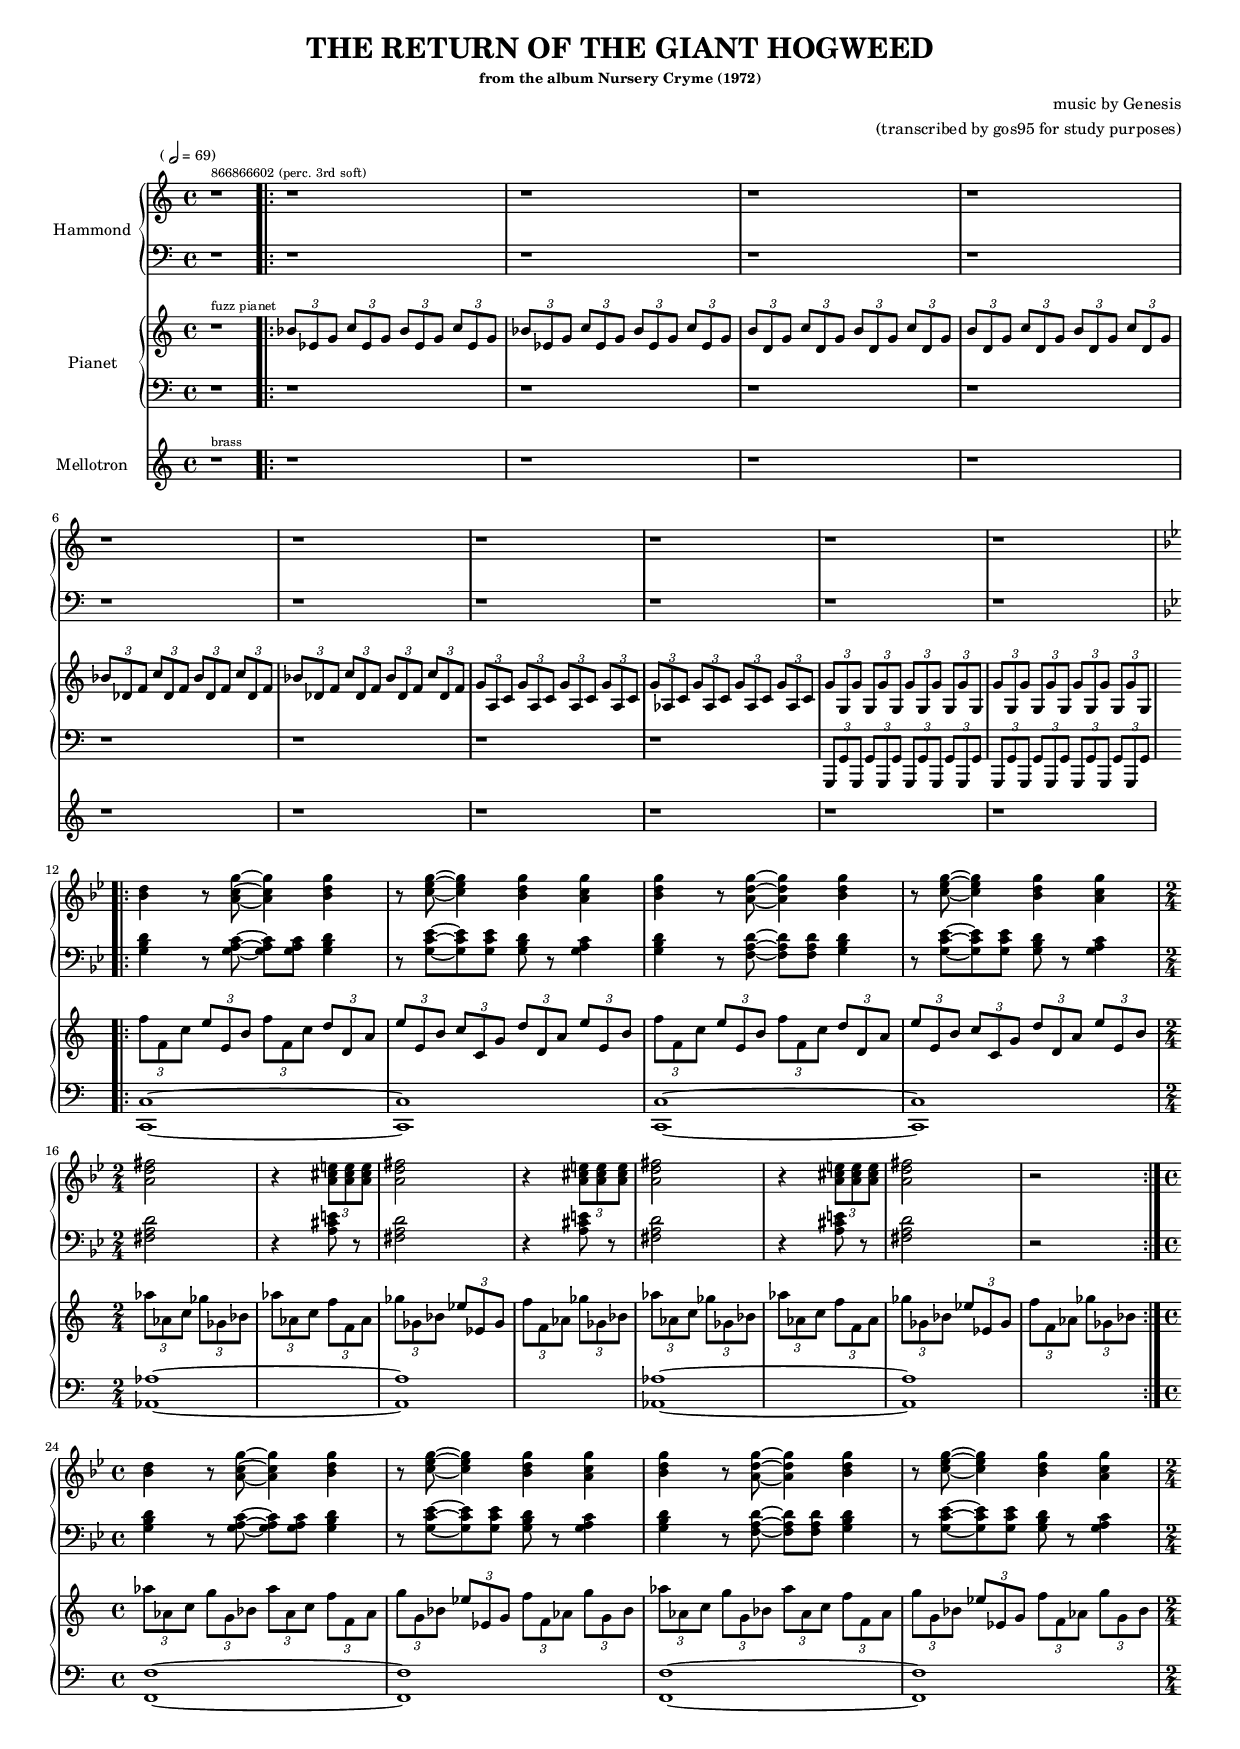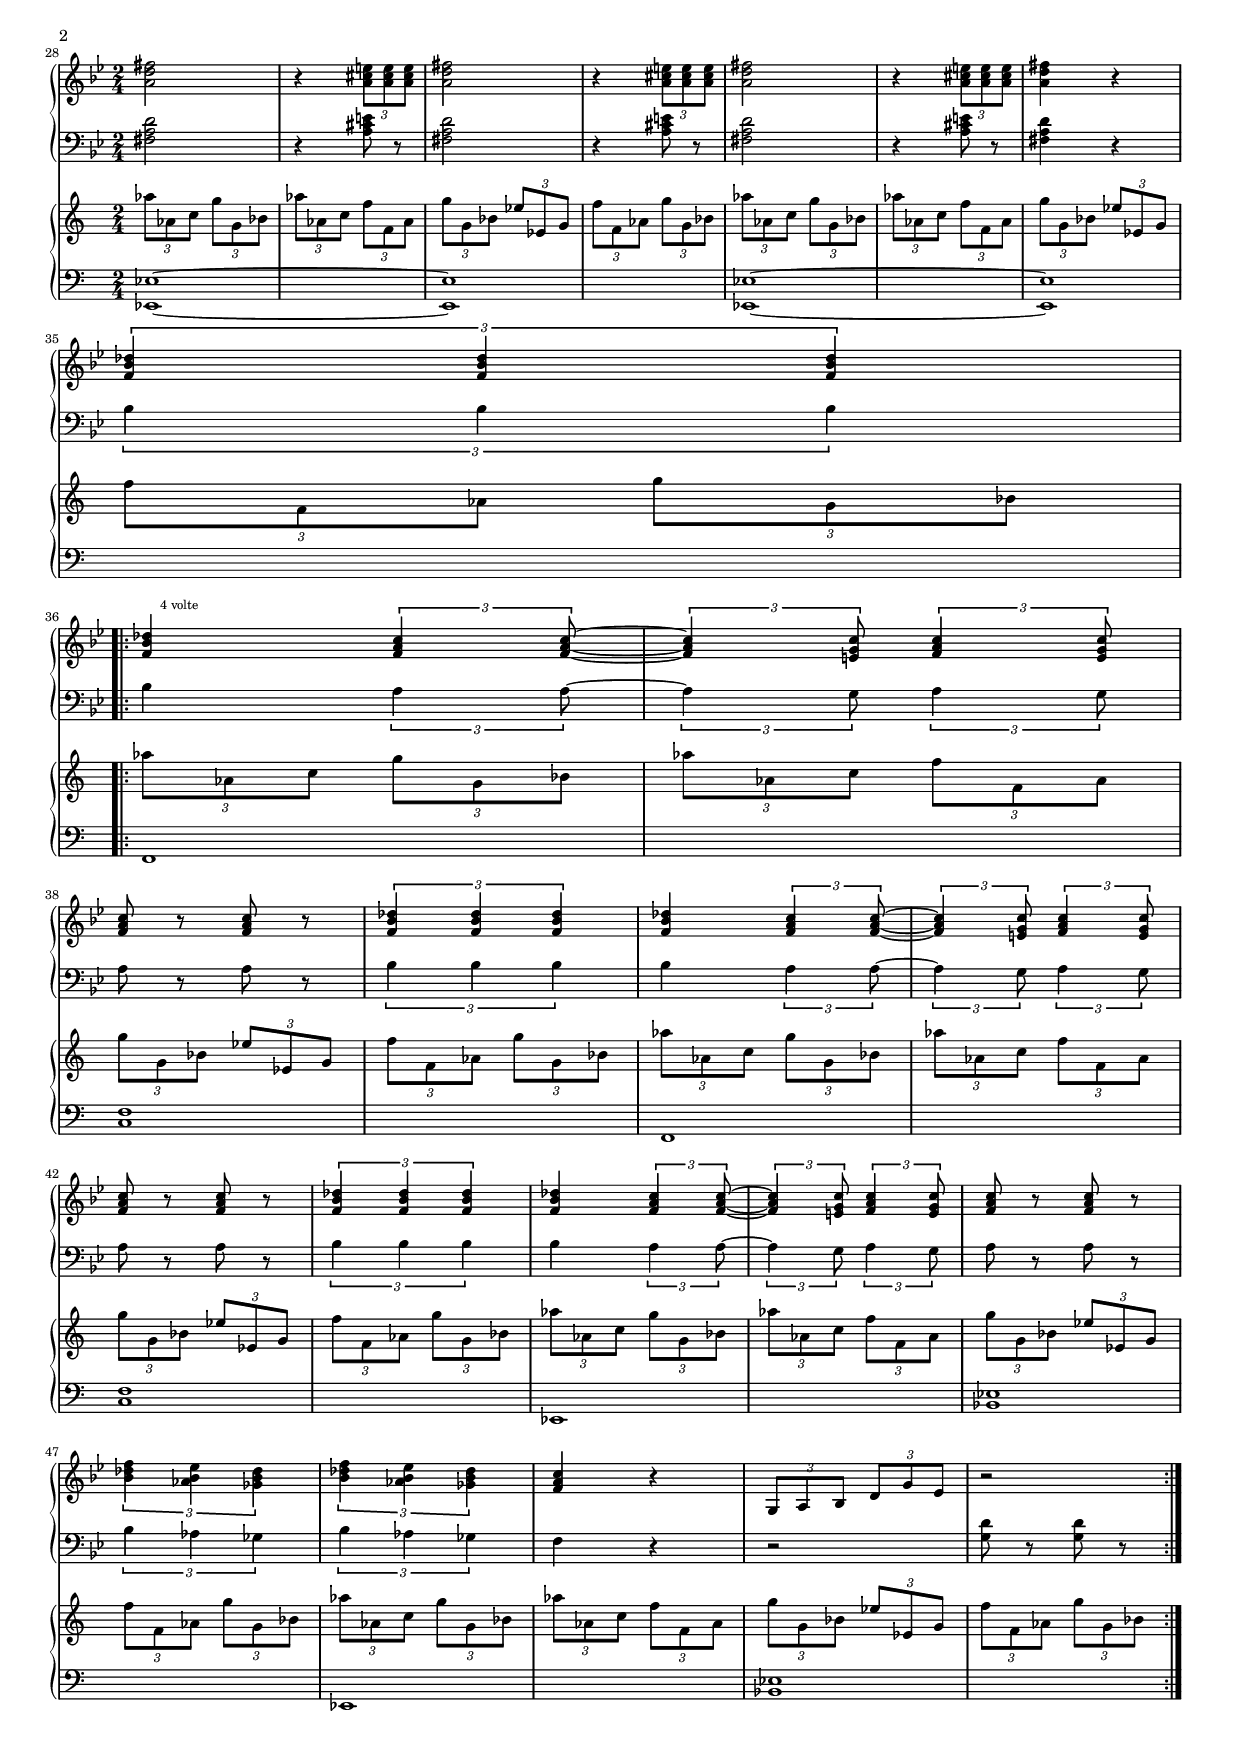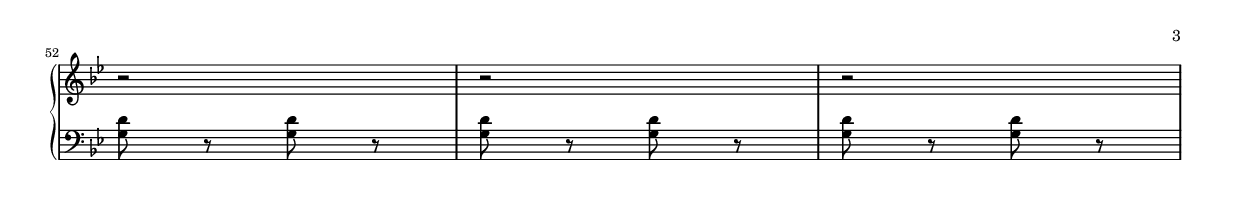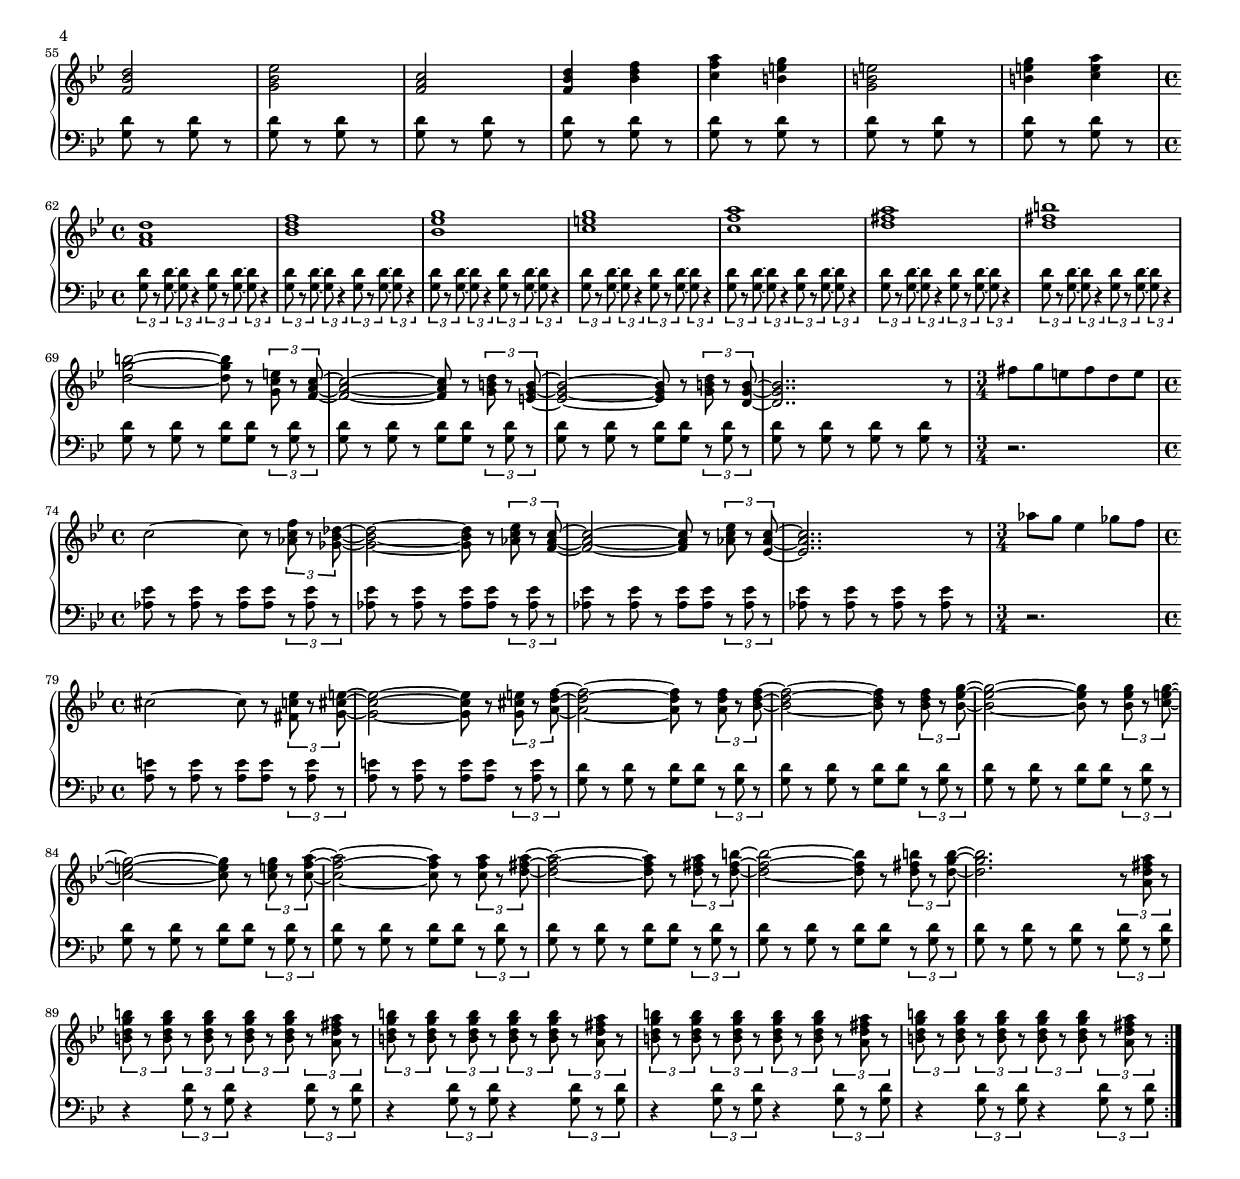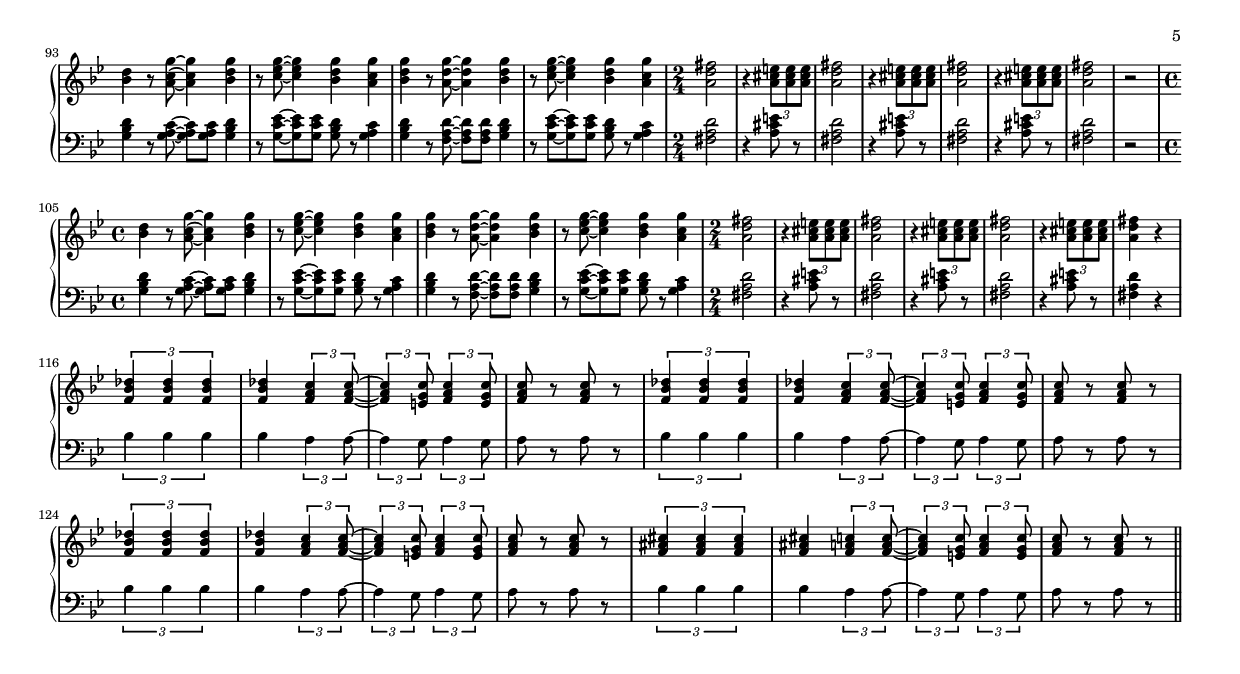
% ===========================================================================================================
% the-return-of-the-giant-hogweed.ly
%  _____ _        ___            _       ___ _    _      ___   __ _____ _         ___                 _    
% |_   _| |_  ___| _ ) __ _ _ _ | |__ __/ __(_)__| |___ / _ \ / _|_   _| |_  ___ / __|___ _ _  ___ __(_)___
%   | | | ' \/ -_) _ \/ _` | ' \| / /(_-<__ \ / _` / -_) (_) |  _| | | | ' \/ -_) (_ / -_) ' \/ -_|_-< (_-<
%   |_| |_||_\___|___/\__,_|_||_|_\_\/__/___/_\__,_\___|\___/|_|   |_| |_||_\___|\___\___|_||_\___/__/_/__/
%                                                                                                          
% Copyright (c) 2017 Alessandro Fraschetti (mail: gos95@gommagomma.net)
%
% Permission is hereby granted, free of charge, to any person obtaining a copy
% of this software and associated documentation files (the "Software"), to deal
% in the Software without restriction, including without limitation the rights
% to use, copy, modify, merge, publish, distribute, sublicense, and/or sell
% copies of the Software, and to permit persons to whom the Software is
% furnished to do so, subject to the following conditions:
% 
% The above copyright notice and this permission notice shall be included in all
% copies or substantial portions of the Software.
% 
% THE SOFTWARE IS PROVIDED "AS IS", WITHOUT WARRANTY OF ANY KIND, EXPRESS OR
% IMPLIED, INCLUDING BUT NOT LIMITED TO THE WARRANTIES OF MERCHANTABILITY,
% FITNESS FOR A PARTICULAR PURPOSE AND NONINFRINGEMENT. IN NO EVENT SHALL THE
% AUTHORS OR COPYRIGHT HOLDERS BE LIABLE FOR ANY CLAIM, DAMAGES OR OTHER
% LIABILITY, WHETHER IN AN ACTION OF CONTRACT, TORT OR OTHERWISE, ARISING FROM,
% OUT OF OR IN CONNECTION WITH THE SOFTWARE OR THE USE OR OTHER DEALINGS IN THE
% SOFTWARE.
% ===========================================================================================================


\version "2.12.3"
#(ly:set-option 'delete-intermediate-files #t)
#(set-global-staff-size 14)


% ===========================================================================================================
% ------------------------------------------  S E C T I O N S  ----------------------------------------------
% ===========================================================================================================


% -----------------------------------------------------------------------------------------------------------
% --  INTRO  ------------------------------------------------------------------------------------------------
% -----------------------------------------------------------------------------------------------------------
pianetRightIntro = \relative c'' {
    \times 2/3 {bes8 ees, g}	\times 2/3 {c ees, g}		\times 2/3 {bes ees, g}			\times 2/3 {c ees, g}
    \times 2/3 {bes ees, g}		\times 2/3 {c ees, g}		\times 2/3 {bes ees, g}			\times 2/3 {c ees, g}

    \times 2/3 {b d, g}			\times 2/3 {c d, g}			\times 2/3 {b d, g}				\times 2/3 {c d, g}
	\times 2/3 {b d, g}			\times 2/3 {c d, g}			\times 2/3 {b d, g}				\times 2/3 {c d, g}
	
    \times 2/3 {bes des, f}		\times 2/3 {c' des, f}		\times 2/3 {bes des, f}			\times 2/3 {c' des, f}
	\times 2/3 {bes des, f}		\times 2/3 {c' des, f}		\times 2/3 {bes des, f}			\times 2/3 {c' des, f}

	\times 2/3 {g a, c}			\times 2/3 {g' a, c}		\times 2/3 {g' a, c}			\times 2/3 {g' a, c}
	\times 2/3 {g' aes, c}		\times 2/3 {g' aes, c}		\times 2/3 {g' aes, c}			\times 2/3 {g' aes, c}

    \times 2/3 {g' g, g'}		\times 2/3 {g, g' g,}		\times 2/3 {g' g, g'}			\times 2/3 {g, g' g,}
	\times 2/3 {g' g, g'}		\times 2/3 {g, g' g,}		\times 2/3 {g' g, g'}			\times 2/3 {g, g' g,}
}
pianetLeftIntro = \relative c {
    r1 r1 r1 r1 r1 r1 r1 r1

	\times 2/3 {g,8 g' g,}		\times 2/3 {g' g, g'}		\times 2/3 {g, g' g,}			\times 2/3 {g' g, g'}
	\times 2/3 {g, g' g,}		\times 2/3 {g' g, g'}		\times 2/3 {g, g' g,}			\times 2/3 {g' g, g'}
}
restIntro = \relative c {
    r1 r1 r1 r1 r1 r1 r1 r1 r1 r1
}
% -----------------------------------------------------------------------------------------------------------
% --  TEMA ONE  ---------------------------------------------------------------------------------------------
% -----------------------------------------------------------------------------------------------------------
hammondTemaOneARight = \relative c'' {
    <bes d>4 					r8 <a c g'>8~	 			<a c g'>4					<bes d g>4
	r8 <c ees g>8~				<c ees g>4					<bes d g>4					<a c g'>4
    <bes d g>4 					r8 <a d g>8~	 			<a d g>4					<bes d g>4
	r8 <c ees g>8~				<c ees g>4					<bes d g>4					<a c g'>4
}
hammondTemaOneBRight = \relative c'' {
	<a d fis>2					r4
	\times 2/3 { <a cis e>8 <a cis e>8 <a cis e>8 }
	<a d fis>2					r4
	\times 2/3 { <a cis e>8 <a cis e>8 <a cis e>8 }
	<a d fis>2					r4
	\times 2/3 { <a cis e>8 <a cis e>8 <a cis e>8 }
	<a d fis>2					
}
hammondTemaOneCRight = \relative c'' {
	<a d fis>2					r4
	\times 2/3 { <a cis e>8 <a cis e>8 <a cis e>8 }
	<a d fis>2					r4
	\times 2/3 { <a cis e>8 <a cis e>8 <a cis e>8 }
	<a d fis>2					r4
	\times 2/3 { <a cis e>8 <a cis e>8 <a cis e>8 }
	<a d fis>4 r4		
}
hammondTemaOneDRight = \relative c' {	
	\times 2/3 { <f bes des>4 <f bes des>4 <f bes des>4 }
	<f bes des>4  \times 2/3 { <f a c>4 <f a c>8~ }
	\times 2/3 { <f a c>4 <e g c>8 }   \times 2/3 { <f a c>4 <e g c>8 }
	<f a c>8 r8 <f a c>8 r8	    

	\times 2/3 { <f bes des>4 <f bes des>4 <f bes des>4 }
	<f bes des>4  \times 2/3 { <f a c>4 <f a c>8~ }
	\times 2/3 { <f a c>4 <e g c>8 }   \times 2/3 { <f a c>4 <e g c>8 }
	<f a c>8 r8 <f a c>8 r8	    

	\times 2/3 { <f bes des>4 <f bes des>4 <f bes des>4 }
	<f bes des>4  \times 2/3 { <f a c>4 <f a c>8~ }
	\times 2/3 { <f a c>4 <e g c>8 }   \times 2/3 { <f a c>4 <e g c>8 }
	<f a c>8 r8 <f a c>8 r8	    
}
hammondTemaOneALeft = \relative c' {
    <g bes d>4	 				r8 <g a c>8~ 				<g a c>8	<g a c>8		<g bes d>4
	r8 <g c ees>8~ 				<g c ees>8	<g c ees>8		<g bes d>8 r8				<g a c>4
    <g bes d>4	 				r8 <f a d>8~ 				<f a d>8	<f a d>8		<g bes d>4
	r8 <g c ees>8~ 				<g c ees>8	<g c ees>8		<g bes d>8 r8				<g a c>4
}
hammondTemaOneBLeft = \relative c {
	<fis a d>2					r4
	<a cis e>8 r8
	<fis a d>2					r4
	<a cis e>8 r8
	<fis a d>2					r4
	<a cis e>8 r8
	<fis a d>2					
}
hammondTemaOneCLeft = \relative c {
	<fis a d>2					r4
	<a cis e>8 r8
	<fis a d>2					r4
	<a cis e>8 r8
	<fis a d>2					r4
	<a cis e>8 r8
	<fis a d>4 r4
}
hammondTemaOneDLeft = \relative c' {	
	\times 2/3 { bes4 bes4 bes4 }
	bes4  \times 2/3 { a4 a8~ }
	\times 2/3 { a4 g8 }   \times 2/3 { a4 g8 }
 	a8 r8 a8 r8	    			
	
	\times 2/3 { bes4 bes4 bes4 }
	bes4  \times 2/3 { a4 a8~ }
	\times 2/3 { a4 g8 }   \times 2/3 { a4 g8 }
 	a8 r8 a8 r8	        			
	
	\times 2/3 { bes4 bes4 bes4 }
	bes4  \times 2/3 { a4 a8~ }
	\times 2/3 { a4 g8 }   \times 2/3 { a4 g8 }
 	a8 r8 a8 r8	    	
}
hammondTemaOneStaccoRight = \relative c'' {
    \times 2/3 { <bes des f>4 <aes bes ees>4 <ges bes des>4 }
	\times 2/3 { <bes des f>4 <aes bes ees>4 <ges bes des>4 }
	<f a c>4 r4
	\times 2/3 { g,8  a8 bes }		\times 2/3 { d g ees }
}
hammondTemaOneStaccoLeft = \relative c' {
    \times 2/3 { bes4 aes4 ges4 }
	\times 2/3 { bes4 aes4 ges4 }
	f4 r4
	r2
}
restTemaOne = \relative c' {
    r1 r1 r1 r1
    
	\time 2/4
		<a d fis>2					r4
	\times 2/3 { <a cis e>8 <a cis e>8 <a cis e>8 }
	<a d fis>2					r4
	\times 2/3 { <a cis e>8 <a cis e>8 <a cis e>8 }
	<a d fis>2					r4
	\times 2/3 { <a cis e>8 <a cis e>8 <a cis e>8 }
	<a d fis>2			
}
% -----------------------------------------------------------------------------------------------------------
% --  TEMA TWO  ---------------------------------------------------------------------------------------------
% -----------------------------------------------------------------------------------------------------------
hammondTemaTwoARight = \relative c' {
    r2
	r2
	r2
	r2
\pageBreak
	<f bes d>2
	<g bes ees>2
	<f a c>2
	<f bes d>4		<bes d f>4
	<c f a>4		<b e g>4
	<g b e>2
	<b e g>4		<c e a>4
}
hammondTemaTwoBRight = \relative c' {
    <f a d>1
	<bes d f>1
	<bes ees g>1
	<c e g>1
	<c f a>1
	<d fis a>1
	<d fis b>1
}
hammondTemaTwoCRight = \relative c'' {
    <d g b>2~					<d g b>8 r8 		\times 2/3 { <g, c e>8 r8 <f a c>8~ }
	<f a c>2~					<f a c>8 r8 		\times 2/3 { <g b d>8 r8 <e g b>8~ }
	<e g b>2~					<e g b>8 r8 		\times 2/3 { <g b d>8 r8 <d g b>8~ }
	<d g b>2..							r8
}
hammondTemaTwoDRight = \relative c'' {
    c2~							c8 r8 				\times 2/3 { <aes c f>8 r8 <ges bes des>8~ }
	<ges bes des>2~				<ges bes des>8 r8	\times 2/3 { <aes c ees>8 r8 <f aes c>8~ }
	<f aes c>2~					<f aes c>8 	   r8 	\times 2/3 { <aes c ees>8 r8 <ees aes c>8~ }
	<ees aes c>2..							   r8
}
hammondTemaTwoERight = \relative c'' {
    cis2~						cis8 r8 			\times 2/3 { <fis, c' ees>8 r8 <g cis e>8~ }
	<g cis e>2~					<g cis e>8 r8		\times 2/3 { <g cis e>8 r8 <a d f>8~ }
	<a d f>2~					<a d f>8 r8 		\times 2/3 { <a d f>8 r8 <bes d f>8~ }
	<bes d f>2~					<bes d f>8 r8 		\times 2/3 { <bes d f>8 r8 <bes ees g>8~ }
	<bes ees g>2~				<bes ees g>8 r8 	\times 2/3 { <bes ees g>8 r8 <c e g>8~ }
	<c e g>2~					<c e g>8 r8 		\times 2/3 { <c e g>8 r8 <c f a>8~ }
	<c f a>2~					<c f a>8 r8 		\times 2/3 { <c f a>8 r8 <d fis a>8~ }
	<d fis a>2~					<d fis a>8 r8 		\times 2/3 { <d fis a>8 r8 <d fis b>8~ }
	<d fis b>2~					<d fis b>8 r8 		\times 2/3 { <d fis b>8 r8 <d g b>8~ }

	<d g b>2.										\times 2/3 { r8 <a d fis a>8 r8 }
	\times 2/3 { <b d g b>8 r8 <b d g b>8}		\times 2/3 { r8 <b d g b>8 r8 }		\times 2/3 { <b d g b>8 r8 <b d g b>8 }		\times 2/3 { r8 <a d fis a>8 r8 }
	\times 2/3 { <b d g b>8 r8 <b d g b>8}		\times 2/3 { r8 <b d g b>8 r8 }		\times 2/3 { <b d g b>8 r8 <b d g b>8 }		\times 2/3 { r8 <a d fis a>8 r8 }
	\times 2/3 { <b d g b>8 r8 <b d g b>8}		\times 2/3 { r8 <b d g b>8 r8 }		\times 2/3 { <b d g b>8 r8 <b d g b>8 }		\times 2/3 { r8 <a d fis a>8 r8 }
	\times 2/3 { <b d g b>8 r8 <b d g b>8}		\times 2/3 { r8 <b d g b>8 r8 }		\times 2/3 { <b d g b>8 r8 <b d g b>8 }		\times 2/3 { r8 <a d fis a>8 r8 }
}
hammondTemaTwoALeft = \relative c' {
    <g d'>8 r8		<g d'>8 r8
	<g d'>8 r8		<g d'>8 r8
	<g d'>8 r8		<g d'>8 r8
	<g d'>8 r8		<g d'>8 r8

	<g d'>8 r8		<g d'>8 r8
	<g d'>8 r8		<g d'>8 r8
	<g d'>8 r8		<g d'>8 r8
	<g d'>8 r8		<g d'>8 r8
	<g d'>8 r8		<g d'>8 r8
	<g d'>8 r8		<g d'>8 r8
	<g d'>8 r8		<g d'>8 r8
}
hammondTemaTwoBLeft = \relative c' {
    \times 2/3 { <g d'>8 r8 <g d'>8~ }		\times 2/3 { <g d'>8 r4}			\times 2/3 { <g d'>8 r8 <g d'>8~ }		\times 2/3 { <g d'>8 r4}
	\times 2/3 { <g d'>8 r8 <g d'>8~ }		\times 2/3 { <g d'>8 r4}			\times 2/3 { <g d'>8 r8 <g d'>8~ }		\times 2/3 { <g d'>8 r4}
	\times 2/3 { <g d'>8 r8 <g d'>8~ }		\times 2/3 { <g d'>8 r4}			\times 2/3 { <g d'>8 r8 <g d'>8~ }		\times 2/3 { <g d'>8 r4}
	\times 2/3 { <g d'>8 r8 <g d'>8~ }		\times 2/3 { <g d'>8 r4}			\times 2/3 { <g d'>8 r8 <g d'>8~ }		\times 2/3 { <g d'>8 r4}
	\times 2/3 { <g d'>8 r8 <g d'>8~ }		\times 2/3 { <g d'>8 r4}			\times 2/3 { <g d'>8 r8 <g d'>8~ }		\times 2/3 { <g d'>8 r4}
	\times 2/3 { <g d'>8 r8 <g d'>8~ }		\times 2/3 { <g d'>8 r4}			\times 2/3 { <g d'>8 r8 <g d'>8~ }		\times 2/3 { <g d'>8 r4}
	\times 2/3 { <g d'>8 r8 <g d'>8~ }		\times 2/3 { <g d'>8 r4}			\times 2/3 { <g d'>8 r8 <g d'>8~ }		\times 2/3 { <g d'>8 r4}
	
}
hammondTemaTwoCLeft = \relative c' {
    <g d'>8 r8								<g d'>8 r8							<g d'>8 <g d'>8							\times 2/3 { r8 <g d'>8 r8}
	<g d'>8 r8								<g d'>8 r8							<g d'>8 <g d'>8							\times 2/3 { r8 <g d'>8 r8}
	<g d'>8 r8								<g d'>8 r8							<g d'>8 <g d'>8							\times 2/3 { r8 <g d'>8 r8}
	<g d'>8 r8								<g d'>8 r8							<g d'>8 r8								<g d'>8 r8
}
hammondTemaTwoDLeft = \relative c' {
    <aes ees'>8 r8							<aes ees'>8 r8						<aes ees'>8 <aes ees'>8					\times 2/3 { r8 <aes ees'>8 r8}
	<aes ees'>8 r8							<aes ees'>8 r8						<aes ees'>8 <aes ees'>8					\times 2/3 { r8 <aes ees'>8 r8}
	<aes ees'>8 r8							<aes ees'>8 r8						<aes ees'>8 <aes ees'>8					\times 2/3 { r8 <aes ees'>8 r8}
	<aes ees'>8 r8							<aes ees'>8 r8						<aes ees'>8 r8							<aes ees'>8 r8
}
hammondTemaTwoELeft = \relative c' {
    <a e'>8 r8								<a e'>8 r8							<a e'>8 <a e'>8							\times 2/3 { r8 <a e'>8 r8}
	<a e'>8 r8								<a e'>8 r8							<a e'>8 <a e'>8							\times 2/3 { r8 <a e'>8 r8}
	<g d'>8 r8								<g d'>8 r8							<g d'>8 <g d'>8							\times 2/3 { r8 <g d'>8 r8}
	<g d'>8 r8								<g d'>8 r8							<g d'>8 <g d'>8							\times 2/3 { r8 <g d'>8 r8}
	<g d'>8 r8								<g d'>8 r8							<g d'>8 <g d'>8							\times 2/3 { r8 <g d'>8 r8}
	<g d'>8 r8								<g d'>8 r8							<g d'>8 <g d'>8							\times 2/3 { r8 <g d'>8 r8}
	<g d'>8 r8								<g d'>8 r8							<g d'>8 <g d'>8							\times 2/3 { r8 <g d'>8 r8}
	<g d'>8 r8								<g d'>8 r8							<g d'>8 <g d'>8							\times 2/3 { r8 <g d'>8 r8}
	<g d'>8 r8								<g d'>8 r8							<g d'>8 <g d'>8							\times 2/3 { r8 <g d'>8 r8}
	<g d'>8 r8								<g d'>8 r8							<g d'>8 r8								\times 2/3 { <g d'>8 r8 <g d'>8}

	r4										\times 2/3 { <g d'>8 r8 <g d'>8 }	r4										\times 2/3 { <g d'>8 r8 <g d'>8 }
	r4										\times 2/3 { <g d'>8 r8 <g d'>8 }	r4										\times 2/3 { <g d'>8 r8 <g d'>8 }
	r4										\times 2/3 { <g d'>8 r8 <g d'>8 }	r4										\times 2/3 { <g d'>8 r8 <g d'>8 }
	r4										\times 2/3 { <g d'>8 r8 <g d'>8 }	r4										\times 2/3 { <g d'>8 r8 <g d'>8 }
}
% -----------------------------------------------------------------------------------------------------------
% --  HOGWEED DANCE  ----------------------------------------------------------------------------------------
% -----------------------------------------------------------------------------------------------------------
rmiHogweedDanceARight = \relative c'' {
	\times 2/3 {f8 f, c'}	\times 2/3 {e e, b'}		\times 2/3 {f' f, c'}			\times 2/3 {d d, a'}
	\times 2/3 {e' e, b'}	\times 2/3 {c c, g'}		\times 2/3 {d' d, a'}			\times 2/3 {e' e, b'}
	\times 2/3 {f' f, c'}	\times 2/3 {e e, b'}		\times 2/3 {f' f, c'}			\times 2/3 {d d, a'}
	\times 2/3 {e' e, b'}	\times 2/3 {c c, g'}		\times 2/3 {d' d, a'}			\times 2/3 {e' e, b'}
}
rmiHogweedDanceBRight = \relative c'' {
	\times 2/3 {aes' aes, c}	\times 2/3 {ges' ges, bes}		\times 2/3 {aes' aes, c}		\times 2/3 {f f, aes}
	\times 2/3 {ges' ges, bes}	\times 2/3 {ees ees, ges}		\times 2/3 {f' f, aes}			\times 2/3 {ges' ges, bes}
	\times 2/3 {aes' aes, c}	\times 2/3 {ges' ges, bes}		\times 2/3 {aes' aes, c}		\times 2/3 {f f, aes}
	\times 2/3 {ges' ges, bes}	\times 2/3 {ees ees, ges}		\times 2/3 {f' f, aes}			\times 2/3 {ges' ges, bes}
}
rmiHogweedDanceCRight = \relative c'' {
	\times 2/3 {aes' aes, c}	\times 2/3 {g' g, bes}			\times 2/3 {aes' aes, c}		\times 2/3 {f f, aes}
	\times 2/3 {g' g, bes}		\times 2/3 {ees ees, g}			\times 2/3 {f' f, aes}			\times 2/3 {g' g, bes}
	\times 2/3 {aes' aes, c}	\times 2/3 {g' g, bes}			\times 2/3 {aes' aes, c}		\times 2/3 {f f, aes}
	\times 2/3 {g' g, bes}		\times 2/3 {ees ees, g}			\times 2/3 {f' f, aes}			\times 2/3 {g' g, bes}
}
rmiHogweedDanceALeft = \relative c {
    <c c,>1~
	<c c,>1
    <c c,>1~
	<c c,>1
}
rmiHogweedDanceBLeft = \relative c' {
    <aes aes,>1~
	<aes aes,>1
    <aes aes,>1~
	<aes aes,>1
}
rmiHogweedDanceCLeft = \relative c {
    <f f,>1~
	<f f,>1
    <f f,>1~
	<f f,>1
}
rmiHogweedDanceDLeft = \relative c {
    <ees ees,>1~
	<ees ees,>1
    <ees ees,>1~
	<ees ees,>1
}
rmiHogweedDanceCbisLeft = \relative c {
    f,1
	<c' f>1
    f,1
	<c' f>1
}
rmiHogweedDanceDbisLeft = \relative c {
    ees,1
	<bes' ees>1
    ees,1
	<bes' ees>1
}
% -----------------------------------------------------------------------------------------------------------
% -----------------------------------------------------------------------------------------------------------
pianetDanceRight = {
    \clef violin
	\key c \major
	\time 4/4

	\bar "|:"
	\rmiHogweedDanceARight
	\rmiHogweedDanceBRight
	\break
	\bar ":|"
	\rmiHogweedDanceCRight
	\rmiHogweedDanceCRight
	\break
	\bar "|:"
	\mark \markup { \tiny { "                                   4 volte" } }
	\rmiHogweedDanceCRight
	\rmiHogweedDanceCRight
	\bar ":|"
	\pageBreak
}

pianetDanceLeft = {
    \clef bass
	\key c \major
	\time 4/4
}
% -----------------------------------------------------------------------------------------------------------
% --  FINALE  -----------------------------------------------------------------------------------------------
% -----------------------------------------------------------------------------------------------------------
% ----------------------------------------------------------------------------
% INTERLUDIO
% ----------------------------------------------------------------------------
hammondFinaleInterludioARight = \relative c'' {
    <des f aes>1~
	<des f aes>1~
    <des f aes>1~
	<des f aes>1

	<c ees aes>1~
	<c ees aes>1~
	<c ees aes>1~
	<c ees aes>1~
}
hammondFinaleInterludioBRight = \relative c'' {
    <des f aes>1~
	<des f aes>1~
    <des f aes>1~
	<des f aes>1

	<c ees aes>1~
	<bes ees g>1~
	<ces ees aes>1~
	<bes ees g>1~
}
mellotronFinaleInterludio = \relative c'' {
    aes4 g aes f
	g ees f g
    aes4 g aes f
	g ees f g

	aes4 g aes f
	g ees f g
    aes4 g aes f
	g ees f g
}
% ----------------------------------------------------------------------------
% FINALE
% ----------------------------------------------------------------------------
hammondFinaleARight = \relative c'' {
    <d f gis>1~
	<cis f gis>1~
	<b dis gis>1~
	<b dis gis>2		<b dis fis>4 <cis f gis>4
	<d f ais>1~
	<d f ais>1

	<cis f gis>1~
	<cis fis ais>1~
	<d fis a>1~
	<d fis a>2			<b e gis>4  <cis fis ais>4
	<dis gis c>1~
	<dis gis c>1
}
hammondFinaleBRight = \relative c'' {
	<d g b>1~
	<d f bes>1~
	<ees g bes>1~
	<ees g bes>2		<bes d f>4  <c e g>4
	<d fis a>1~
	<d fis a>2			<cis f gis>4 <ees g bes>4
	<f a c>1~
	<f a c>2  			<bes, d f>4 <c e g>4
}
hammondFinaleBbisRight = \relative c'' {
	<d g b>1~
	<d f bes>1~
	<ees g bes>1~
	<ees g bes>2		<bes d f>4  <c e g>4
	<d fis a>1~
	<d fis a>2			<cis f gis>4 <ees g bes>4
	<f a c>1~
	<f a c>2  			<cis f gis>4 <ees g bes>4
	<f a c>1~
	<f a c>2  			<cis f gis>4 <ees g bes>4
	<f a c>4			r4 r4	<f a c f>4~
	<f a c f>1\fermata
}
mellotronFinaleA = \relative c'' {
    gis1
	cis1
	gis'1~
	gis2				<b, fis'>4 cis4
	<ais f'>1~
	<ais f'>1

	cis,1
	fis1
	cis'1~
	cis2				<e, b'>4 fis4
	<gis, dis'>1~
	<gis dis'>
}
mellotronFinaleAbis = \relative c'' {
    gis1
	cis1
	<dis gis>1~
	gis2				<b, fis'>4 cis4
	<ais f'>1~
	<ais f'>1

	cis,1
	fis1
	cis'1~
	cis2				<e, b'>4 fis4
	<gis, dis'>1~
	<gis dis'>
}
mellotronFinaleB = \relative c'' {
	g,1
	d'1
	g1~
	g2					<bes, f'>4 c4
	<d a'>1~
	<d a'>2				<cis gis'>4 <ees bes'>4
	<f c'>1~
	<f c'>2  			f4 g4
}
mellotronFinaleBbis = \relative c'' {
	g,1
	d'1
	g1~
	g2					<bes, f'>4 c4
	<d a'>1~
	<d a'>2				<cis gis'>4 <ees bes'>4
	<f c'>1~
	<f c'>2  			<cis gis'>4 <ees bes'>4
	<f c'>1~
	<f c'>2  			<cis gis'>4 <ees bes'>4
	<f c'>4				r4 r4	<f c'>4~
	<f c'>1\fermata
}
% -----------------------------------------------------------------------------------------------------------------------
% -----------------------------------------------------------------------------------------------------------------------
hammondFinaleRight = {
    \clef violin
	\key aes \major
	\time 4/4

	% --- INTERLUDIO
    \hammondFinaleInterludioARight
	\hammondFinaleInterludioBRight
	\break

	% --- FINALE
	\key c \major
	\hammondFinaleARight
	\break
	\hammondFinaleBRight
	\break
	\hammondFinaleARight
	\break
	\hammondFinaleBbisRight
	\bar "|."
}
hammondFinaleLeft = {
    \clef bass
	\time 4/4
	r1 r1 r1 r1 r1 r1 r1 r1
}
mellotronFinale = {
    \clef violin
	\key aes \major
	\time 4/4

	% --- INTERLUDIO
	\mellotronFinaleInterludio
	\mellotronFinaleInterludio

	% --- FINALE
	\key c \major
	\mellotronFinaleA
	\mellotronFinaleB
	\mellotronFinaleAbis
	\mellotronFinaleBbis
	\bar "|."
}

% ===========================================================================================================
% --------------------------------------------  B U I L D  --------------------------------------------------
% ===========================================================================================================
hammondRight = {
    \clef violin
	\time 4/4
	\key c \major
	r1 ^\markup { \tiny {866866602 (perc. 3rd soft)} }


    % --- INTRO ---
	\repeat volta 2 {
	    \restIntro
	}
	\break

	\key g \minor

	% --- TEMA ONE ---
	\hammondTemaOneARight
	\time 2/4
	\hammondTemaOneBRight
	r2
	\break
	\time 4/4
	\hammondTemaOneARight
	\time 2/4
	\hammondTemaOneCRight
	\break
	\hammondTemaOneDRight
	\break
	\hammondTemaOneStaccoRight

	% --- TEMA TWO ---
	\hammondTemaTwoARight
	\break
	\time 4/4
	\hammondTemaTwoBRight
	\break
	\hammondTemaTwoCRight
	\time 3/4 \relative c'' { fis8 g e fis  d e }	\time 4/4
	\break
	\hammondTemaTwoDRight
	\time 3/4 \relative c''' { aes8 g ees4 ges8 f }	\time 4/4
	\break
	\hammondTemaTwoERight
	\bar ":|"
	\pageBreak

	% --- TEMA ONE ---
	\hammondTemaOneARight
	\time 2/4
	\hammondTemaOneBRight
	r2
	\break
	\time 4/4
	\hammondTemaOneARight
	\time 2/4
	\hammondTemaOneCRight
	\break
	\hammondTemaOneDRight
    \relative c' {
	    \times 2/3 { <f ais cis>4 <f ais cis>4 <f ais cis>4 }
	    <f ais cis>4  \times 2/3 { <f a c>4 <f a c>8~ }
	    \times 2/3 { <f a c>4 <e g c>8 }   \times 2/3 { <f a c>4 <e g c>8 }
	    <f a c>8 r8 <f a c>8 r8	   
    }
	\bar "||"
	\break

	% --- DANCE ---
}

hammondLeft = {
    \clef bass
	\time 4/4
	\key c \major
	r1


    % --- INTRO ---
	\repeat volta 2 {
	    \restIntro
	}
	\break

	\key g \minor

	% --- TEMA ONE ---
	\hammondTemaOneALeft
	\time 2/4
	\hammondTemaOneBLeft
	r2
	\time 4/4
	\hammondTemaOneALeft
	\time 2/4
	\hammondTemaOneCLeft
	\hammondTemaOneDLeft
	\hammondTemaOneStaccoLeft

	% --- TEMA TWO ---
	\hammondTemaTwoALeft
	\time 4/4
	\hammondTemaTwoBLeft
	\hammondTemaTwoCLeft
	\time 3/4 r2. \time 4/4
	\hammondTemaTwoDLeft
	\time 3/4 r2. \time 4/4
	\hammondTemaTwoELeft
	\bar ":|"

	% --- TEMA ONE ---
	\hammondTemaOneALeft
	\time 2/4
	\hammondTemaOneBLeft
	r2
	\time 4/4
	\hammondTemaOneALeft
	\time 2/4
	\hammondTemaOneCLeft
	\hammondTemaOneDLeft
    \relative c' {
	    \times 2/3 { bes4 bes4 bes4 }
	    bes4  \times 2/3 { a4 a8~ }
	    \times 2/3 { a4 g8 }   \times 2/3 { a4 g8 }
 	    a8 r8 a8 r8
	}
	\bar "||"

	% --- DANCE ---
}

pianetRight = {
    \clef violin
	\time 4/4
	\key c \major
    r1 ^\markup { \tiny {fuzz pianet} }

	
	% --- INTRO ---
	\repeat volta 2 {
	    \pianetRightIntro
	}
	\break

	% --- TEMA ONE ---
	
	% --- TEMA TWO ---
	% --- TEMA ONE ---

	% --- DANCE ---
	\bar "|:"
	\rmiHogweedDanceARight
	\rmiHogweedDanceBRight
	\break
	\bar ":|"
	\rmiHogweedDanceCRight
	\rmiHogweedDanceCRight
	\break
	\bar "|:"
	\mark \markup { \tiny { "                                   4 volte" } }
	\rmiHogweedDanceCRight
	\rmiHogweedDanceCRight
	\bar ":|"
	\pageBreak
}

pianetLeft = {
    \clef bass
	\time 4/4
	\key c \major
	r1


	% --- INTRO ---
	\repeat volta 2 {
	    \pianetLeftIntro
	}
	\break


	% --- TEMA ONE ---
	
	% --- TEMA TWO ---
	% --- TEMA ONE ---

    % --- DANCE ---
	\bar "|:"
	\rmiHogweedDanceALeft
	\rmiHogweedDanceBLeft
	\bar ":|"
	\rmiHogweedDanceCLeft
	\rmiHogweedDanceDLeft
	\bar "|:"
	\rmiHogweedDanceCbisLeft
	\rmiHogweedDanceDbisLeft
	\bar ":|"
}


mellotron = {
    \clef violin
	\time 4/4
	\key c \major
	r1 ^\markup { \tiny {brass} }

	% --- INTRO ---
	\repeat volta 2 {
	    \restIntro
	}
	\break


	% --- TEMA ONE ---
	
	% --- TEMA TWO ---
	% --- TEMA ONE ---

    % --- DANCE ---
}
% ===========================================================================================================
% ---------------------------------------------  B O O K  ---------------------------------------------------
% ===========================================================================================================
\book {

    \header {
        title       = \markup {\larger "THE RETURN OF THE GIANT HOGWEED"}
	    subtitle    = ""
	    subsubtitle = "from the album Nursery Cryme (1972)"
        composer    = "music by Genesis"
	    arranger    = "(transcribed by gos95 for study purposes)"
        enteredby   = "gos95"
        piece       = \markup { \bold "                     " \smaller { (\note #"2"#1 = 69) } }
%		copyright   = "Copyright (c) 2017 Alessandro Fraschetti (mail: gos95@gommagomma.net)"
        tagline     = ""
    }


    \score {
		<<
		    \new PianoStaff = "Hammond" \with { midiInstrument = #"drawbar organ" }
	        <<
                \set PianoStaff.instrumentName = "Hammond"
	            \new Staff = upper \hammondRight
	            \new Staff = lower \hammondLeft
            >>

            \new PianoStaff = "RMI" \with {midiInstrument = #"acoustic guitar" }
		    <<
                \set PianoStaff.instrumentName = "Pianet"
	            \new Staff = upper \pianetRight
	            \new Staff = lower \pianetLeft
            >>

			\new Staff = "Mellotron" \with { midiInstrument = #"brass" }
	        <<
		        \set Staff.instrumentName = "Mellotron"
	            \mellotron
            >>
		>>
	    \layout { \context { \override VerticalAlignment #'forced-distance = #8 } }
	    \midi { \context { \Score tempoWholesPerMinute = #(ly:make-moment 69 2) } }
    }


%	            \new Staff = upper \hammondFinaleRight
%	            \new Staff = lower \hammondFinaleLeft
%	            \mellotronFinale


	\paper{
	    ragged-bottom = ##t
        ragged-last-bottom = ##t
    }
}
% ===========================================================================================================